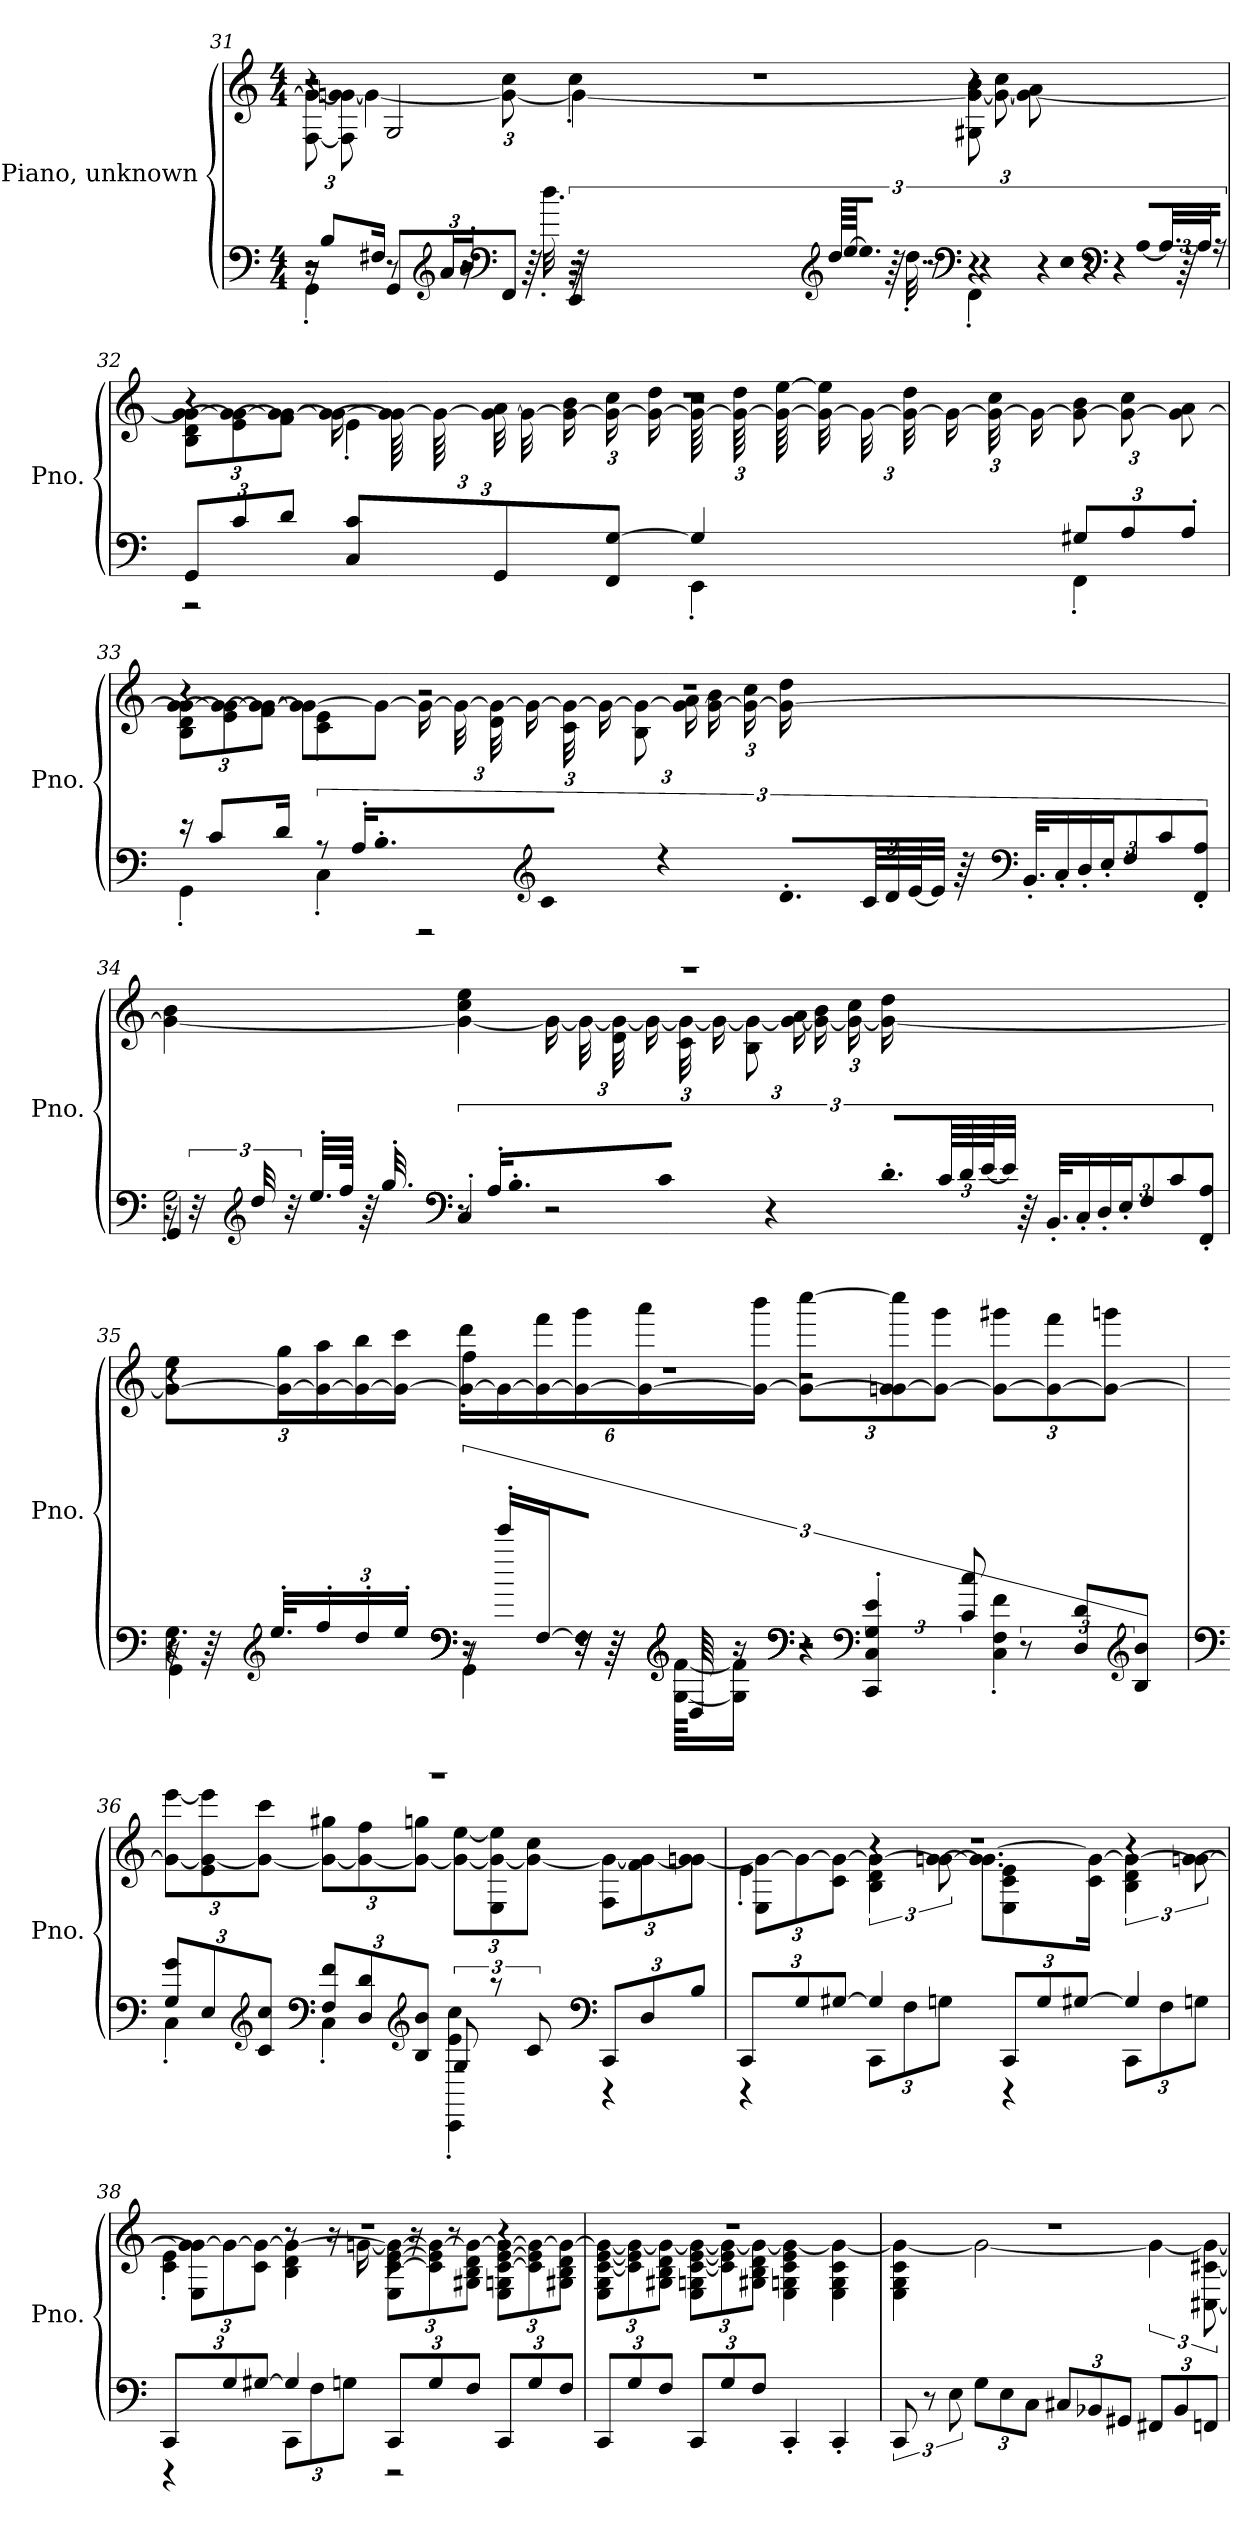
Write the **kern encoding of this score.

**kern	**kern
*part1	*part1
*staff2	*staff1
*I"Piano, unknown	*
*I'Pno.	*
!!LO:LB:g=z
*clefF4	*clefG2
*k[]	*k[]
*M4/4	*M4/4
=31	=31
*^	*^
*	*^	*	*^
*	*	*	*	*	*^
*	*	*	*	*	*	*Xbrackettup
16r	4GG'\	2r	1r	2r	4r	[12F\ 12g#\_L
8B/L	.	.	.	.	.	.
.	.	.	.	.	.	12F\] 12gn\ 12g#\_
.	.	.	.	.	.	4g#\_
16F#X/Jk	.	.	.	.	.	.
*Xbrackettup	*	*	*	*	*	*
12GG/L	8r	.	.	.	2G/	.
*clefG2	*	*	*	*	*	*
24a/L	.	.	.	.	.	.
24b'/J	16r	.	.	.	.	.
*clefF4	*	*	*	*	*	*
12FF/J	.	.	.	.	.	12g#\_ 12cc\
.	64r	.	.	.	.	.
.	32.dd'\	.	.	.	.	.
*brackettup	*	*	*	*	*	*
96r	16r	4EE'/	.	4cc'\	.	4g#\_
*clefG2	*	*	*	*	*	*
96dd/LLLL	.	.	.	.	.	.
[96ee/JJ	.	.	.	.	.	.
16.ee/JJ]	.	.	.	.	.	.
.	64r	.	.	.	.	.
.	32.dd'\	.	.	.	.	.
32r	8r	.	.	.	.	.
64r	.	.	.	.	.	.
64cc/	.	.	.	.	.	.
16r	.	.	.	.	.	.
*clefF4	*	*	*	*	*	*
16r	4FF'\	4r	.	4r	4r	12G#X\ 12g#\_ 12b\L
[16A/LL	.	.	.	.	.	.
.	.	.	.	.	.	12g#\_ 12cc\
48.A/JJk]	.	.	.	.	.	.
96r	.	.	.	.	.	.
48A/	.	.	.	.	.	12g#\_ 12a\J
16r	.	.	.	.	.	.
*v	*v	*v	*	*	*	*
*	*v	*v	*v	*v
!!LO:LB:g=z
=32	=32
*Xbrackettup	*
*^	*^
*	*	*	*^
12GG/L	2r	1r	4r	12B\ 12d\ [12g\ 12g#\_L
12c/	.	.	.	12e\ 12g\_ 12g#\_
12d/J	.	.	.	12f\ 12g\_ 12g#\_J
12C/ 12c/L	.	.	4e'\	16g\_ 16g#\_LL
.	.	.	.	96g\] 96g#\_LL
.	.	.	.	96g#\J_
12GG/	.	.	.	48g#\_ 48a\
.	.	.	.	48g#\J_
.	.	.	.	24g#\_ 24b\
12FF/ [12G/J	.	.	.	24g#\_ 24cc\
.	.	.	.	24g#\_ 24dd\
4G/]	4EE'\	.	2r	96g#\_ 96cc\LL
.	.	.	.	96g#\_ 96dd\
.	.	.	.	96g#\_ [96ee\J
.	.	.	.	32g#\_ 32ee\]
.	.	.	.	48g#\_
.	.	.	.	48g#\_ 48dd\
.	.	.	.	16g#\_
.	.	.	.	48g#\_ 48cc\K
.	.	.	.	16g#\J_
12G#X/L	4FF'\	.	.	12g#\_ 12b\
12A/	.	.	.	12g#\_ 12cc\
12A'/J	.	.	.	12g#\_ 12a\J
!!LO:PB:g=z	!!	!!
=33	=33	=33	=33	=33
16r	4GG'\	1r	4r	12B\ 12d\ [12g\ 12g#\_L
8c/L	.	.	.	.
.	.	.	.	12e\ 12g\_ 12g#\_
.	.	.	.	12f\ 12g\_ 12g#\_J
16d/Jk	.	.	.	.
*brackettup	*	*	*	*
12r	4C'\	.	4c\' 4e\'	8g\] 8g#\_L
24A'/LL	.	.	.	.
32.B'/L	.	.	.	8g#\J_
*clefG2	*	*	*	*
64c/JJJk	.	.	.	.
64r	.	.	.	.
32.d'/LLL	.	.	.	.
*Xbrackettup	*	*	*	*
96c/L	2r	.	2r	16g#\LL_
96d/	.	.	.	.
[96e/J	.	.	.	.
32e/JJJ]	.	.	.	.
64r	.	.	.	48g#\L_
*clefF4	*	*	*	*
32.BB'/KLL	.	.	.	.
.	.	.	.	48d\ 48g#\_
.	.	.	.	16g#\_
24C'/	.	.	.	.
24D'/	.	.	.	48c\ 48g#\_K
.	.	.	.	16g#\JJ_
24E'/J	.	.	.	.
12F/	.	.	.	12B\ 12g#\_L
12c/	.	.	.	24g#\_ 24a\L
.	.	.	.	24g#\_ 24b\
12FF/' 12A/'J	.	.	.	24g#\_ 24cc\
.	.	.	.	24g#\_ 24dd\JJ
*	*	*	*v	*v
!!LO:LB:g=z
=34	=34	=34	=34
*	*^	*	*
16r	2G'\	4GG/	1r	4g#\_ 4b\
*brackettup	*	*	*	*
48r	.	.	.	.
*clefG2	*	*	*	*
48dd/	.	.	.	.
48r	.	.	.	.
32.ee'/LLL	.	.	.	.
64ff/JJJk	.	.	.	.
64r	.	.	.	.
32.gg'/	.	.	.	.
*clefF4	*	*	*	*
12r	.	4C'/	.	4g#\_ 4cc\ 4ee\
24A'/LL	.	.	.	.
32.B'/L	.	.	.	.
64c/JJJk	.	.	.	.
64r	.	.	.	.
32.d'/LLL	.	.	.	.
*Xbrackettup	*	*	*	*
96c/L	2r	2r	.	16g#\LL_
96d/	.	.	.	.
[96e/J	.	.	.	.
32e/JJJ]	.	.	.	.
64r	.	.	.	48g#\L_
32.BB'/KLL	.	.	.	.
.	.	.	.	48d\ 48g#\_
.	.	.	.	16g#\_
24C'/	.	.	.	.
24D'/	.	.	.	48c\ 48g#\_K
.	.	.	.	16g#\JJ_
24E'/J	.	.	.	.
12F/	.	.	.	12B\ 12g#\_L
12c/	.	.	.	24g#\_ 24a\L
.	.	.	.	24g#\_ 24b\
12FF/' 12A/'J	.	.	.	24g#\_ 24cc\
.	.	.	.	24g#\_ 24dd\JJ
!!LO:LB:g=z
=35	=35	=35	=35	=35
*	*	*^	*	*^
16r	4.G\	4r	4GG\	1r	4r	12g#\_ 12ee\L
64r	.	.	.	.	.	.
*clefG2	*	*	*	*	*	*
32.ee'/KLL	.	.	.	.	.	.
.	.	.	.	.	.	24g#\_ 24gg\L
24ff'/	.	.	.	.	.	24g#\_ 24aa\
24dd'/	.	.	.	.	.	24g#\_ 24bb\
24ee'/JJ	.	.	.	.	.	24g#\_ 24ccc\JJ
*clefF4	*	*	*	*	*	*
*brackettup	*	*	*	*	*	*
24r	.	8r	4GG\	.	4ff'\	24g#\_ 24ddd\LL
24eee'/LL	.	.	.	.	.	24g#\_
[24F/J	.	.	.	.	.	24g#\_ 24fff\
8F/J]	32r	32r	.	.	.	24g#\_ 24ggg\
.	64r	64r	.	.	.	.
.	.	.	.	.	.	24g#\_ 24aaa\
*clefG2	*	*	*	*	*	*
.	[64G\ [64f\KKLL	64D/	.	.	.	.
.	16G\] 16f\]JJ	16r	.	.	.	.
.	.	.	.	.	.	24g#\_ 24bbb\JJ
*clefF4	*	*	*	*	*	*
6CC/' 6C/' 6G/' 6e/'	4r	2r	2r	.	2r	12g#\_ [12cccc\L
.	.	.	.	.	.	12gn\ 12g#\_ 12cccc\]
12c/ 12cc/	.	.	.	.	.	12g#\_ 12ggg\J
12r	4C\' 4F\' 4f\'	.	.	.	.	12g#\_ 12ggg#X\L
12D/ 12d/L	.	.	.	.	.	12g#\_ 12fff\
*clefG2	*	*	*	*	*	*
12B/ 12b/J	.	.	.	.	.	12g#\_ 12gggn\J
*v	*v	*v	*v	*	*	*
*	*v	*v	*v
!!LO:LB:g=z
=36	=36
*clefF4	*
*Xbrackettup	*
*^	*^
12G/ 12g/L	4C'\	1r	12g#\_ [12eee\L
12E/	.	.	12e\ 12g#\_ 12eee\]
*clefG2	*	*	*
12c/ 12cc/J	.	.	12g#\_ 12ccc\J
*clefF4	*	*	*
12F/ 12f/L	4C'\	.	12g#\_ 12gg#X\L
12D/ 12d/	.	.	12g#\_ 12ff\
*clefG2	*	*	*
12B/ 12b/J	.	.	12g#\_ 12ggn\J
*brackettup	*	*	*
12G/	4CC\' 4e\' 4cc\'	.	12g#\_ [12ee\L
12r	.	.	12E\ 12g#\_ 12ee\]
12c/	.	.	12g#\_ 12cc\J
*clefF4	*	*	*
*Xbrackettup	*	*	*
12CC/L	4r	.	12F\ 12g#\_L
12D/	.	.	12f\ 12g#\_
12B/J	.	.	12gn\ 12g#\_J
=37	=37	=37	=37
*	*	*	*^
12CC/L	4r	1r	4e'\	12E\ 12g#\_L
12G/	.	.	.	12g#\_
[12G#X/J	.	.	.	12c\ 12g#\_J
*	*	*	*	*brackettup
4G#/]	12CC\L	.	4r	6B\ 6d\ 6g#\_
.	12F\	.	.	.
.	12Gn\J	.	.	[12gn\ 12g#\_
12CC/L	4r	.	4E\' 4c\' 4e\'	8.g\] 8.g#\_L
12G/	.	.	.	.
[12G#X/J	.	.	.	.
.	.	.	.	16c\ 16g#\_Jk
4G#/]	12CC\L	.	4r	6B\ 6d\ 6g#\_
.	12F\	.	.	.
.	12Gn\J	.	.	[12gn\ 12g#\_
!!LO:LB:g=z	!!	!!
=38	=38	=38	=38	=38
*	*	*	*	*Xbrackettup
12CC/L	4r	1r	4c\' 4e\'	12E\ 12g\] 12g#\_L
12G/	.	.	.	12g#\_
[12G#X/J	.	.	.	12c\ 12g#\_J
4G#/]	12CC\L	.	8r	4B\ 4d\ 4g#\_
.	12F\	.	.	.
.	.	.	16r	.
.	12Gn\J	.	.	.
.	.	.	[16gn\	.
12CC/L	2r	.	16g\]	12E\ [12c\ [12e\ 12g#\_L
.	.	.	16r	.
12G/	.	.	.	12c\] 12e\] 12g#\_
.	.	.	8r	.
12F/J	.	.	.	12G#X\ 12B\ 12d\ 12g#\_J
12CC/L	.	.	4r	12E\ 12Gn\ [12c\ [12e\ 12g#\_L
12G/	.	.	.	12c\] 12e\] 12g#\_
12F/J	.	.	.	12G#X\ 12B\ 12d\ 12g#\_J
*v	*v	*	*	*
*	*	*v	*v
=39	=39	=39
12CC/L	1r	12E\ 12G\ [12c\ [12e\ 12g#\_L
12G/	.	12c\] 12e\] 12g#\_
12F/J	.	12G#X\ 12B\ 12d\ 12g#\_J
12CC/L	.	12E\ 12Gn\ [12c\ [12e\ 12g#\_L
12G/	.	12c\] 12e\] 12g#\_
12F/J	.	12G#X\ 12B\ 12d\ 12g#\_J
4CC'/	.	4E\ 4Gn\ 4c\ 4e\ 4g#\_
4CC'/	.	4E\ 4G\ 4c\ 4g#\_
!!LO:LB:g=z	!!
=40	=40	=40
*brackettup	*	*
12CC/	1r	4E\ 4G\ 4c\ 4g#\_
12r	.	.
12E\	.	.
*Xbrackettup	*	*
12G\L	.	2g#\_
12E\	.	.
12C\J	.	.
12C#X/L	.	.
12BB-X/	.	.
12GG#X/J	.	.
*	*	*brackettup
12FF#X/L	.	6g#\_
12BB-/	.	.
12FFn/J	.	[12C#X\ [12c#X\ 12g#\_
*	*v	*v
=	=
*-	*-
